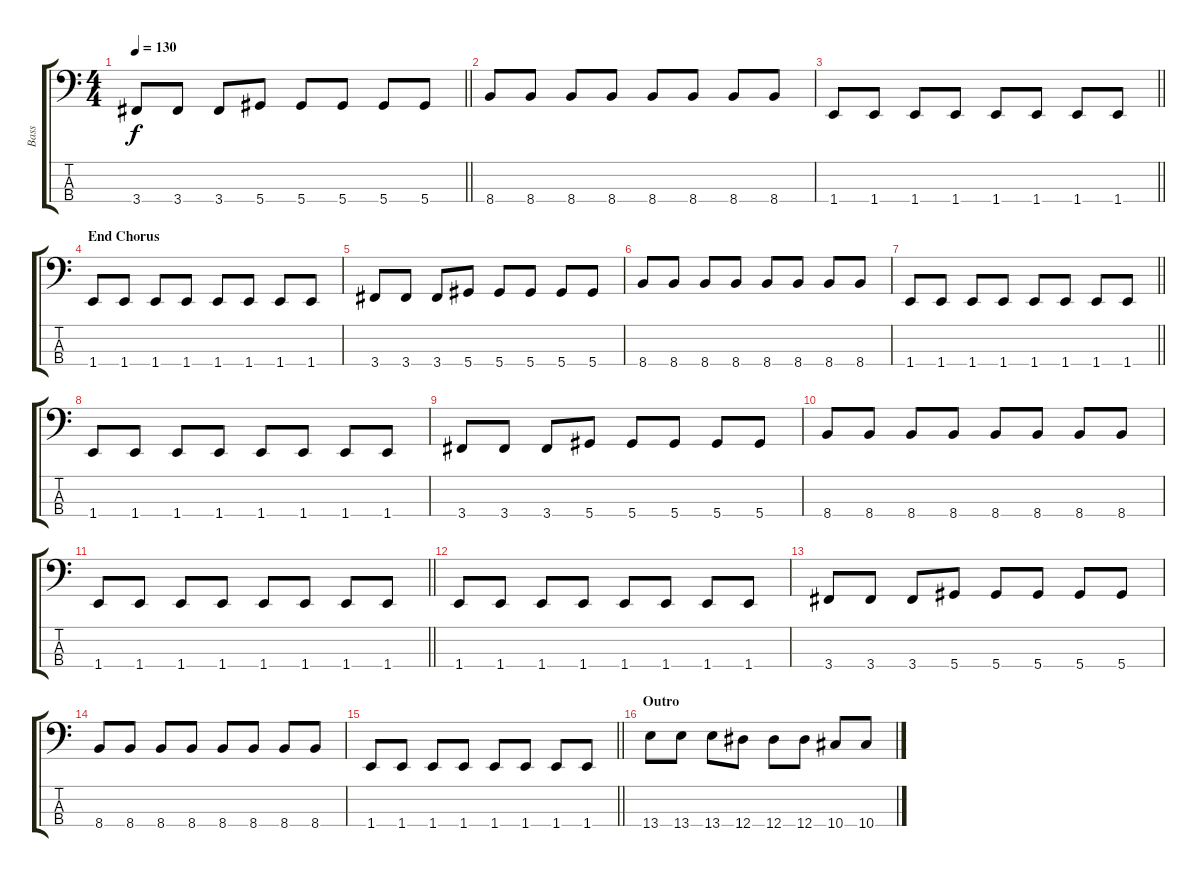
\track ("Bass" "Bass") {instrument electricbassfinger}
\staff {score tabs}
\tuning (Gb2 Db2 Ab1 Eb1) {hide}
\ts (4 4)
\tempo 130
\clef f4
\barLineRight lightlight
\ks c
3.4.8{dy f} 3.4.8 3.4.8 5.4.8 5.4.8 5.4.8 5.4.8 5.4.8 |
8.4.8 8.4.8 8.4.8 8.4.8 8.4.8 8.4.8 8.4.8 8.4.8 |
\barLineRight lightlight
1.4.8 1.4.8 1.4.8 1.4.8 1.4.8 1.4.8 1.4.8 1.4.8 |
\section ("" "End Chorus")
1.4.8 1.4.8 1.4.8 1.4.8 1.4.8 1.4.8 1.4.8 1.4.8 |
3.4.8 3.4.8 3.4.8 5.4.8 5.4.8 5.4.8 5.4.8 5.4.8 |
8.4.8 8.4.8 8.4.8 8.4.8 8.4.8 8.4.8 8.4.8 8.4.8 |
\barLineRight lightlight
1.4.8 1.4.8 1.4.8 1.4.8 1.4.8 1.4.8 1.4.8 1.4.8 |
1.4.8 1.4.8 1.4.8 1.4.8 1.4.8 1.4.8 1.4.8 1.4.8 |
3.4.8 3.4.8 3.4.8 5.4.8 5.4.8 5.4.8 5.4.8 5.4.8 |
8.4.8 8.4.8 8.4.8 8.4.8 8.4.8 8.4.8 8.4.8 8.4.8 |
\barLineRight lightlight
1.4.8 1.4.8 1.4.8 1.4.8 1.4.8 1.4.8 1.4.8 1.4.8 |
1.4.8 1.4.8 1.4.8 1.4.8 1.4.8 1.4.8 1.4.8 1.4.8 |
3.4.8 3.4.8 3.4.8 5.4.8 5.4.8 5.4.8 5.4.8 5.4.8 |
8.4.8 8.4.8 8.4.8 8.4.8 8.4.8 8.4.8 8.4.8 8.4.8 |
\barLineRight lightlight
1.4.8 1.4.8 1.4.8 1.4.8 1.4.8 1.4.8 1.4.8 1.4.8 |
\section ("" "Outro")
13.4.8 13.4.8 13.4.8 12.4.8 12.4.8 12.4.8 10.4.8 10.4.8
